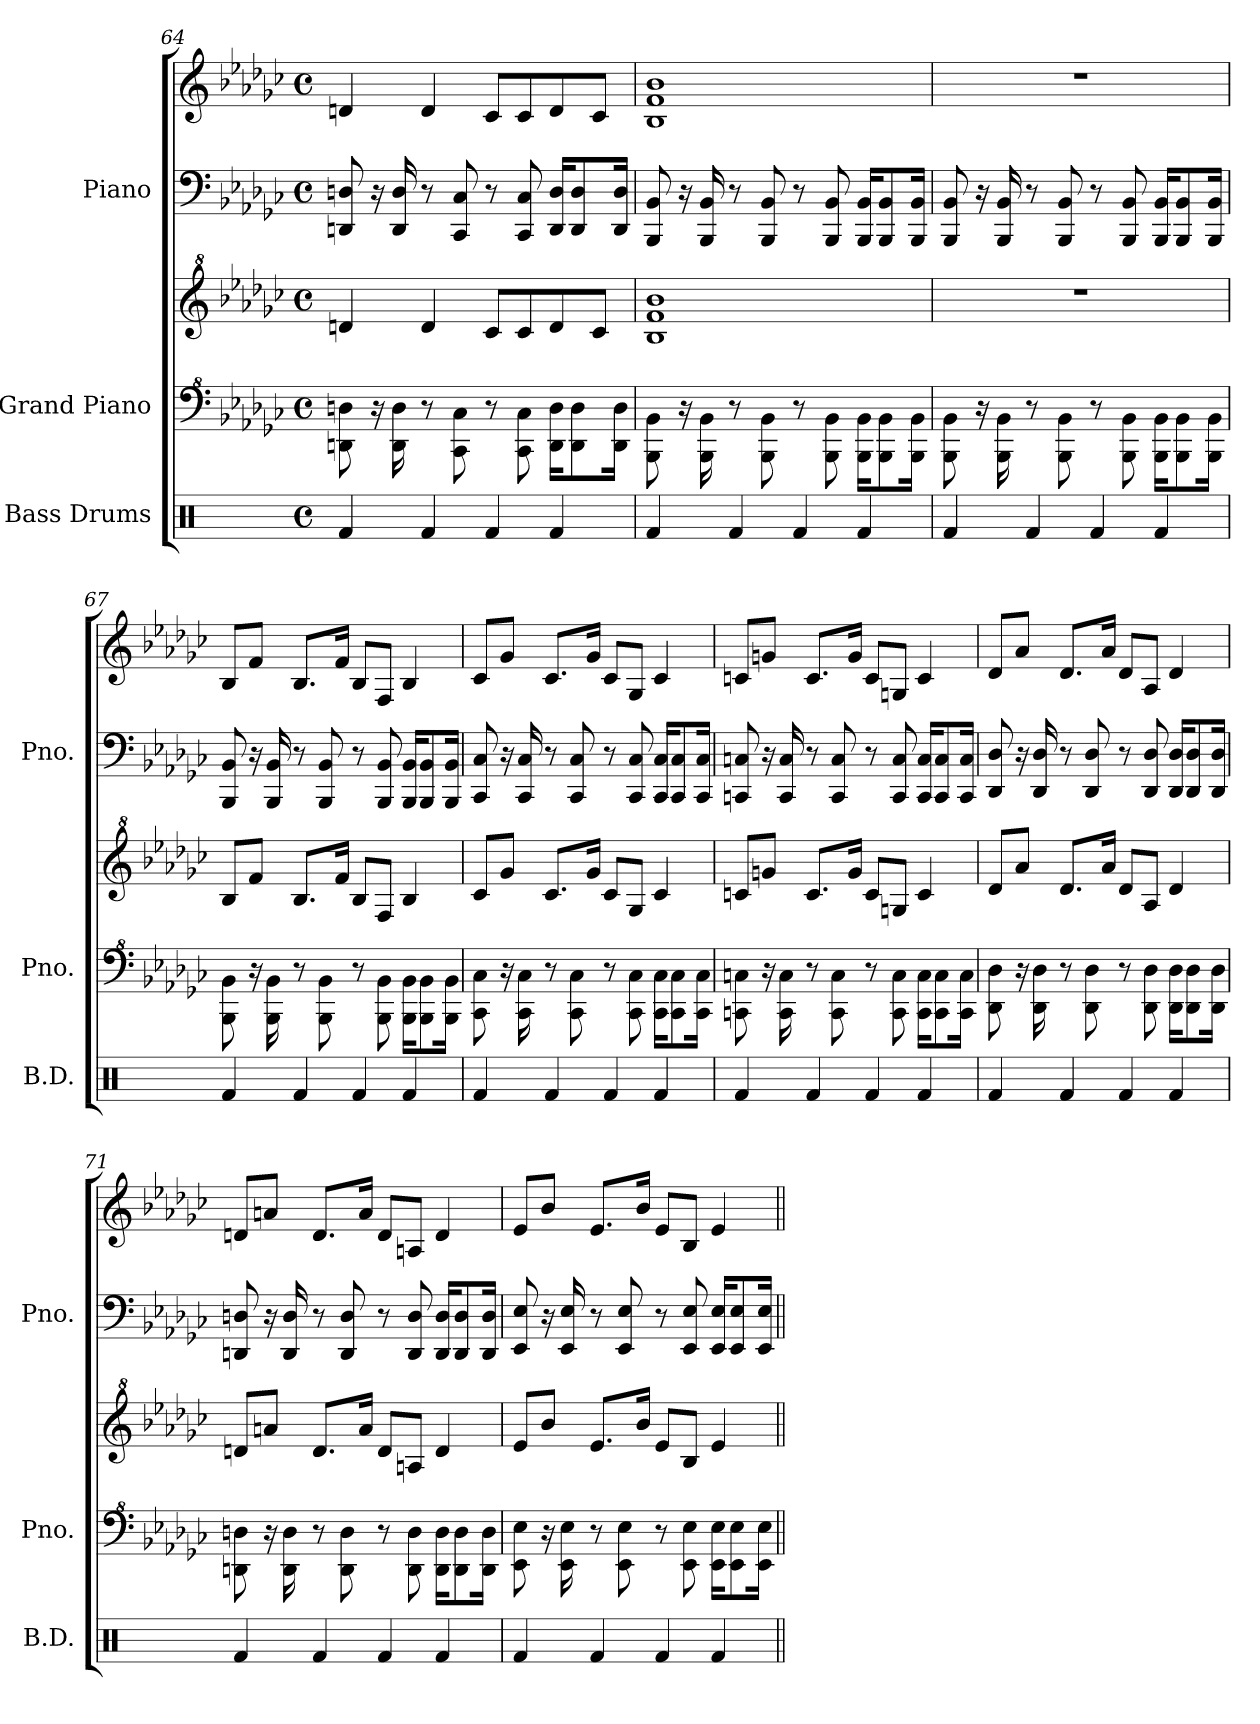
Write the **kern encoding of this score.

**kern	**kern	**kern	**kern	**kern
*part3	*part2	*part2	*part1	*part1
*staff5	*staff4	*staff3	*staff2	*staff1
*I"Bass Drums	*I"Grand Piano	*	*I"Piano	*
*I'B.D.	*I'Pno.	*	*I'Pno.	*
*clefX	*clefF^4	*clefG^2	*clefF4	*clefG2
*k[]	*k[b-e-a-d-g-c-]	*k[b-e-a-d-g-c-]	*k[b-e-a-d-g-c-]	*k[b-e-a-d-g-c-]
*M4/4	*M4/4	*M4/4	*M4/4	*M4/4
*met(c)	*met(c)	*met(c)	*met(c)	*met(c)
=64	=64	=64	=64	=64
4Rf/	8Dn\ 8dn\	4ddn/	8DDn/ 8Dn/	4dn/
.	16r	.	16r	.
.	16D\ 16d\	.	16DD/ 16D/	.
4Rf/	8r	4dd/	8r	4d/
.	8C-\ 8c-\	.	8CC-/ 8C-/	.
4Rf/	8r	8cc-/L	8r	8c-/L
.	8C-\ 8c-\	8cc-/	8CC-/ 8C-/	8c-/
4Rf/	16D\ 16d\KL	8dd/	16DD/ 16D/KL	8d/
.	8D\ 8d\	.	8DD/ 8D/	.
.	.	8cc-/J	.	8c-/J
.	16D\ 16d\Jk	.	16DD/ 16D/Jk	.
=65	=65	=65	=65	=65
4Rf/	8BB-\ 8B-\	1b- 1ff 1bb-	8BBB-/ 8BB-/	1B- 1f 1b-
.	16r	.	16r	.
.	16BB-\ 16B-\	.	16BBB-/ 16BB-/	.
4Rf/	8r	.	8r	.
.	8BB-\ 8B-\	.	8BBB-/ 8BB-/	.
4Rf/	8r	.	8r	.
.	8BB-\ 8B-\	.	8BBB-/ 8BB-/	.
4Rf/	16BB-\ 16B-\KL	.	16BBB-/ 16BB-/KL	.
.	8BB-\ 8B-\	.	8BBB-/ 8BB-/	.
.	16BB-\ 16B-\Jk	.	16BBB-/ 16BB-/Jk	.
!!LO:LB:g=z
=66	=66	=66	=66	=66
4Rf/	8BB-\ 8B-\	1r	8BBB-/ 8BB-/	1r
.	16r	.	16r	.
.	16BB-\ 16B-\	.	16BBB-/ 16BB-/	.
4Rf/	8r	.	8r	.
.	8BB-\ 8B-\	.	8BBB-/ 8BB-/	.
4Rf/	8r	.	8r	.
.	8BB-\ 8B-\	.	8BBB-/ 8BB-/	.
4Rf/	16BB-\ 16B-\KL	.	16BBB-/ 16BB-/KL	.
.	8BB-\ 8B-\	.	8BBB-/ 8BB-/	.
.	16BB-\ 16B-\Jk	.	16BBB-/ 16BB-/Jk	.
=67	=67	=67	=67	=67
4Rf/	8BB-\ 8B-\	8b-/L	8BBB-/ 8BB-/	8B-/L
.	16r	8ff/J	16r	8f/J
.	16BB-\ 16B-\	.	16BBB-/ 16BB-/	.
4Rf/	8r	8.b-/L	8r	8.B-/L
.	8BB-\ 8B-\	.	8BBB-/ 8BB-/	.
.	.	16ff/Jk	.	16f/Jk
4Rf/	8r	8b-/L	8r	8B-/L
.	8BB-\ 8B-\	8f/J	8BBB-/ 8BB-/	8F/J
4Rf/	16BB-\ 16B-\KL	4b-/	16BBB-/ 16BB-/KL	4B-/
.	8BB-\ 8B-\	.	8BBB-/ 8BB-/	.
.	16BB-\ 16B-\Jk	.	16BBB-/ 16BB-/Jk	.
=68	=68	=68	=68	=68
4Rf/	8C-\ 8c-\	8cc-/L	8CC-/ 8C-/	8c-/L
.	16r	8gg-/J	16r	8g-/J
.	16C-\ 16c-\	.	16CC-/ 16C-/	.
4Rf/	8r	8.cc-/L	8r	8.c-/L
.	8C-\ 8c-\	.	8CC-/ 8C-/	.
.	.	16gg-/Jk	.	16g-/Jk
4Rf/	8r	8cc-/L	8r	8c-/L
.	8C-\ 8c-\	8g-/J	8CC-/ 8C-/	8G-/J
4Rf/	16C-\ 16c-\KL	4cc-/	16CC-/ 16C-/KL	4c-/
.	8C-\ 8c-\	.	8CC-/ 8C-/	.
.	16C-\ 16c-\Jk	.	16CC-/ 16C-/Jk	.
!!LO:PB:g=z
=69	=69	=69	=69	=69
4Rf/	8Cn\ 8cn\	8ccn/L	8CCn/ 8Cn/	8cn/L
.	16r	8ggn/J	16r	8gn/J
.	16C\ 16c\	.	16CC/ 16C/	.
4Rf/	8r	8.cc/L	8r	8.c/L
.	8C\ 8c\	.	8CC/ 8C/	.
.	.	16gg/Jk	.	16g/Jk
4Rf/	8r	8cc/L	8r	8c/L
.	8C\ 8c\	8gn/J	8CC/ 8C/	8Gn/J
4Rf/	16C\ 16c\KL	4cc/	16CC/ 16C/KL	4c/
.	8C\ 8c\	.	8CC/ 8C/	.
.	16C\ 16c\Jk	.	16CC/ 16C/Jk	.
=70	=70	=70	=70	=70
4Rf/	8D-\ 8d-\	8dd-/L	8DD-/ 8D-/	8d-/L
.	16r	8aa-/J	16r	8a-/J
.	16D-\ 16d-\	.	16DD-/ 16D-/	.
4Rf/	8r	8.dd-/L	8r	8.d-/L
.	8D-\ 8d-\	.	8DD-/ 8D-/	.
.	.	16aa-/Jk	.	16a-/Jk
4Rf/	8r	8dd-/L	8r	8d-/L
.	8D-\ 8d-\	8a-/J	8DD-/ 8D-/	8A-/J
4Rf/	16D-\ 16d-\KL	4dd-/	16DD-/ 16D-/KL	4d-/
.	8D-\ 8d-\	.	8DD-/ 8D-/	.
.	16D-\ 16d-\Jk	.	16DD-/ 16D-/Jk	.
!!LO:LB:g=z
=71	=71	=71	=71	=71
4Rf/	8Dn\ 8dn\	8ddn/L	8DDn/ 8Dn/	8dn/L
.	16r	8aan/J	16r	8an/J
.	16D\ 16d\	.	16DD/ 16D/	.
4Rf/	8r	8.dd/L	8r	8.d/L
.	8D\ 8d\	.	8DD/ 8D/	.
.	.	16aa/Jk	.	16a/Jk
4Rf/	8r	8dd/L	8r	8d/L
.	8D\ 8d\	8an/J	8DD/ 8D/	8An/J
4Rf/	16D\ 16d\KL	4dd/	16DD/ 16D/KL	4d/
.	8D\ 8d\	.	8DD/ 8D/	.
.	16D\ 16d\Jk	.	16DD/ 16D/Jk	.
=72	=72	=72	=72	=72
4Rf/	8E-\ 8e-\	8ee-/L	8EE-/ 8E-/	8e-/L
.	16r	8bb-/J	16r	8b-/J
.	16E-\ 16e-\	.	16EE-/ 16E-/	.
4Rf/	8r	8.ee-/L	8r	8.e-/L
.	8E-\ 8e-\	.	8EE-/ 8E-/	.
.	.	16bb-/Jk	.	16b-/Jk
4Rf/	8r	8ee-/L	8r	8e-/L
.	8E-\ 8e-\	8b-/J	8EE-/ 8E-/	8B-/J
4Rf/	16E-\ 16e-\KL	4ee-/	16EE-/ 16E-/KL	4e-/
.	8E-\ 8e-\	.	8EE-/ 8E-/	.
.	16E-\ 16e-\Jk	.	16EE-/ 16E-/Jk	.
=||	=||	=||	=||	=||
*-	*-	*-	*-	*-
